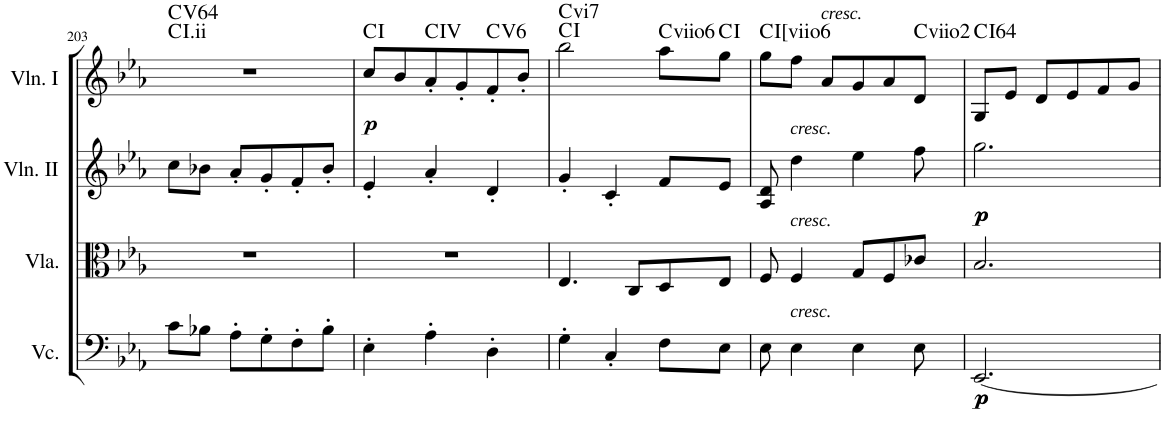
**kern	**dynam	**kern	**kern	**dynam	**kern	**dynam	**harte
*part4	*part4	*part3	*part2	*part2	*part1	*part1	*part1
*staff4	*staff4	*staff3	*staff2	*staff2	*staff1	*staff1	*
*I"Violoncello	*	*I"Viola	*I"Violin II	*	*I"Violin I	*	*
*I'Vc.	*	*I'Vla.	*I'Vln. II	*	*I'Vln. I	*	*
!!LO:PB:g=z
*clefG2	*	*clefC3	*clefG2	*	*clefG2	*	*
*k[b-e-a-]	*	*k[b-e-a-]	*k[b-e-a-]	*	*k[b-e-a-]	*	*
*E-:	*	*E-:	*E-:	*	*E-:	*	*
*M3/4	*	*M3/4	*M3/4	*	*M3/4	*	*
=203	=203	=203	=203	=203	=203	=203	=203
!	!	!	!	!	!	!	!LO:H:n=2:kt=64
8c\L	.	2.r	8cc\L	.	2.r	.	C:maj C:maj
8B-X\J	.	.	8b-X\J	.	.	.	.
8A-'\L	.	.	8a-'/L	.	.	.	.
8G'\	.	.	8g'/	.	.	.	.
8F'\	.	.	8f'/	.	.	.	.
8B-'\J	.	.	8b-'/J	.	.	.	.
=204	=204	=204	=204	=204	=204	=204	=204
!	!	!	!	!	!	!LO:DY:b	!
4E-'\	.	2.r	4e-'/	.	8cc/L	p	C:maj
.	.	.	.	.	8b-/	.	.
4A-'\	.	.	4a-'/	.	8a-'/	.	C:maj
.	.	.	.	.	8g'/	.	.
!	!	!	!	!	!	!	!LO:H:kt=6
4D'\	.	.	4d'/	.	8f'/	.	C:maj6
.	.	.	.	.	8b-'/J	.	.
=205	=205	=205	=205	=205	=205	=205	=205
!	!	!	!	!	!	!	!LO:H:n=2:kt=vi
4G'\	.	4.E-/	4g'/	.	2bb-\	.	C:maj .
4C'/	.	.	4c'/	.	.	.	.
.	.	8C/L	.	.	.	.	.
!	!	!	!	!	!	!	!LO:H:kt=viio
8F\L	.	8D/	8f/L	.	8aa-\L	.	.
8E-\J	.	8E-/J	8e-/J	.	8gg\J	.	C:maj
=206	=206	=206	=206	=206	=206	=206	=206
!	!	!	!	!	!	!	!LO:H:kt=6
8E-\	.	8F/	8A-/ 8d/	.	8gg\L	.	C:maj6
!	!	!	!LO:TX:a:i:t=cresc.	!	!	!	!
!	!	!LO:TX:a:i:t=cresc.	!	!	!	!	!
!LO:TX:a:i:t=cresc.	!	!	!	!	!	!	!
4E-\	.	4F/	4dd\	.	8ff\J	.	.
!	!	!	!	!	!LO:TX:a:i:t=cresc.	!	!
.	.	.	.	.	8a-/L	.	.
4E-\	.	8G/L	4ee-\	.	8g/	.	.
.	.	8F/	.	.	8a-/	.	.
!	!	!	!	!	!	!	!LO:H:kt=viio
8E-\	.	8c-X/J	8ff\	.	8d/J	.	.
=207	=207	=207	=207	=207	=207	=207	=207
!	!LO:DY:b	!	!	!	!	!	!
!	!LO:DY:n=1:b	!	!	!LO:DY:b	!	!	!
!	!	!	!	!LO:DY:n=1:b	!	!	!LO:H:kt=64
[2.EE-/	p p	2.B-/	2.gg\	p p	8G/L	.	C:maj
.	.	.	.	.	8e-/J	.	.
.	.	.	.	.	8d/L	.	.
.	.	.	.	.	8e-/	.	.
.	.	.	.	.	8f/	.	.
.	.	.	.	.	8g/J	.	.
=	=	=	=	=	=	=	=
*-	*-	*-	*-	*-	*-	*-	*-
